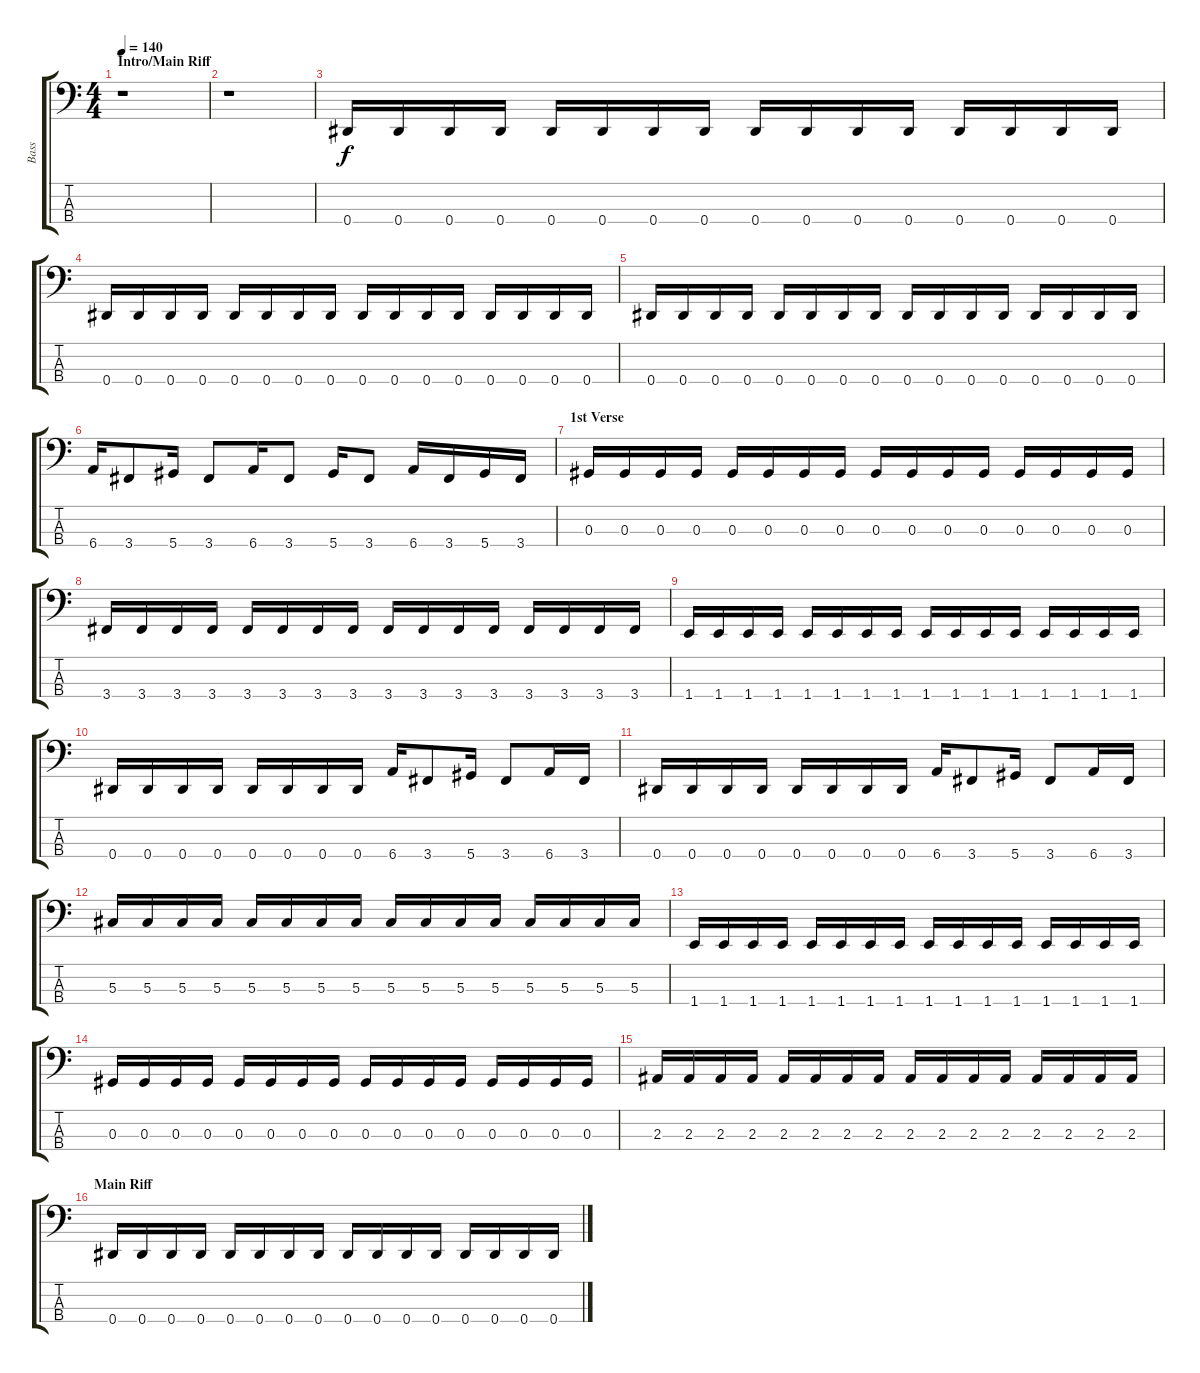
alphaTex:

\track ("Bass" "Bass") {instrument electricbassfinger}
\staff {score tabs}
\tuning (Gb2 Db2 Ab1 Eb1) {hide}
\ts (4 4)
\section ("" "Intro/Main Riff")
\tempo 140
\clef f4
\ks c
r.1{dy f instrument electricbassfinger} |
r.1 |
0.4.16 0.4.16 0.4.16 0.4.16 0.4.16 0.4.16 0.4.16 0.4.16 0.4.16 0.4.16 0.4.16 0.4.16 0.4.16 0.4.16 0.4.16 0.4.16 |
0.4.16 0.4.16 0.4.16 0.4.16 0.4.16 0.4.16 0.4.16 0.4.16 0.4.16 0.4.16 0.4.16 0.4.16 0.4.16 0.4.16 0.4.16 0.4.16 |
0.4.16 0.4.16 0.4.16 0.4.16 0.4.16 0.4.16 0.4.16 0.4.16 0.4.16 0.4.16 0.4.16 0.4.16 0.4.16 0.4.16 0.4.16 0.4.16 |
6.4.16 3.4.8 5.4.16 3.4.8 6.4.16 3.4.8 5.4.16 3.4.8 6.4.16 3.4.16 5.4.16 3.4.16 |
\section ("" "1st Verse ")
0.3.16 0.3.16 0.3.16 0.3.16 0.3.16 0.3.16 0.3.16 0.3.16 0.3.16 0.3.16 0.3.16 0.3.16 0.3.16 0.3.16 0.3.16 0.3.16 |
3.4.16 3.4.16 3.4.16 3.4.16 3.4.16 3.4.16 3.4.16 3.4.16 3.4.16 3.4.16 3.4.16 3.4.16 3.4.16 3.4.16 3.4.16 3.4.16 |
1.4.16 1.4.16 1.4.16 1.4.16 1.4.16 1.4.16 1.4.16 1.4.16 1.4.16 1.4.16 1.4.16 1.4.16 1.4.16 1.4.16 1.4.16 1.4.16 |
0.4.16 0.4.16 0.4.16 0.4.16 0.4.16 0.4.16 0.4.16 0.4.16 6.4.16 3.4.8 5.4.16 3.4.8 6.4.16 3.4.16 |
0.4.16 0.4.16 0.4.16 0.4.16 0.4.16 0.4.16 0.4.16 0.4.16 6.4.16 3.4.8 5.4.16 3.4.8 6.4.16 3.4.16 |
5.3.16 5.3.16 5.3.16 5.3.16 5.3.16 5.3.16 5.3.16 5.3.16 5.3.16 5.3.16 5.3.16 5.3.16 5.3.16 5.3.16 5.3.16 5.3.16 |
1.4.16 1.4.16 1.4.16 1.4.16 1.4.16 1.4.16 1.4.16 1.4.16 1.4.16 1.4.16 1.4.16 1.4.16 1.4.16 1.4.16 1.4.16 1.4.16 |
0.3.16 0.3.16 0.3.16 0.3.16 0.3.16 0.3.16 0.3.16 0.3.16 0.3.16 0.3.16 0.3.16 0.3.16 0.3.16 0.3.16 0.3.16 0.3.16 |
2.3.16 2.3.16 2.3.16 2.3.16 2.3.16 2.3.16 2.3.16 2.3.16 2.3.16 2.3.16 2.3.16 2.3.16 2.3.16 2.3.16 2.3.16 2.3.16 |
\section ("" "Main Riff")
0.4.16 0.4.16 0.4.16 0.4.16 0.4.16 0.4.16 0.4.16 0.4.16 0.4.16 0.4.16 0.4.16 0.4.16 0.4.16 0.4.16 0.4.16 0.4.16
